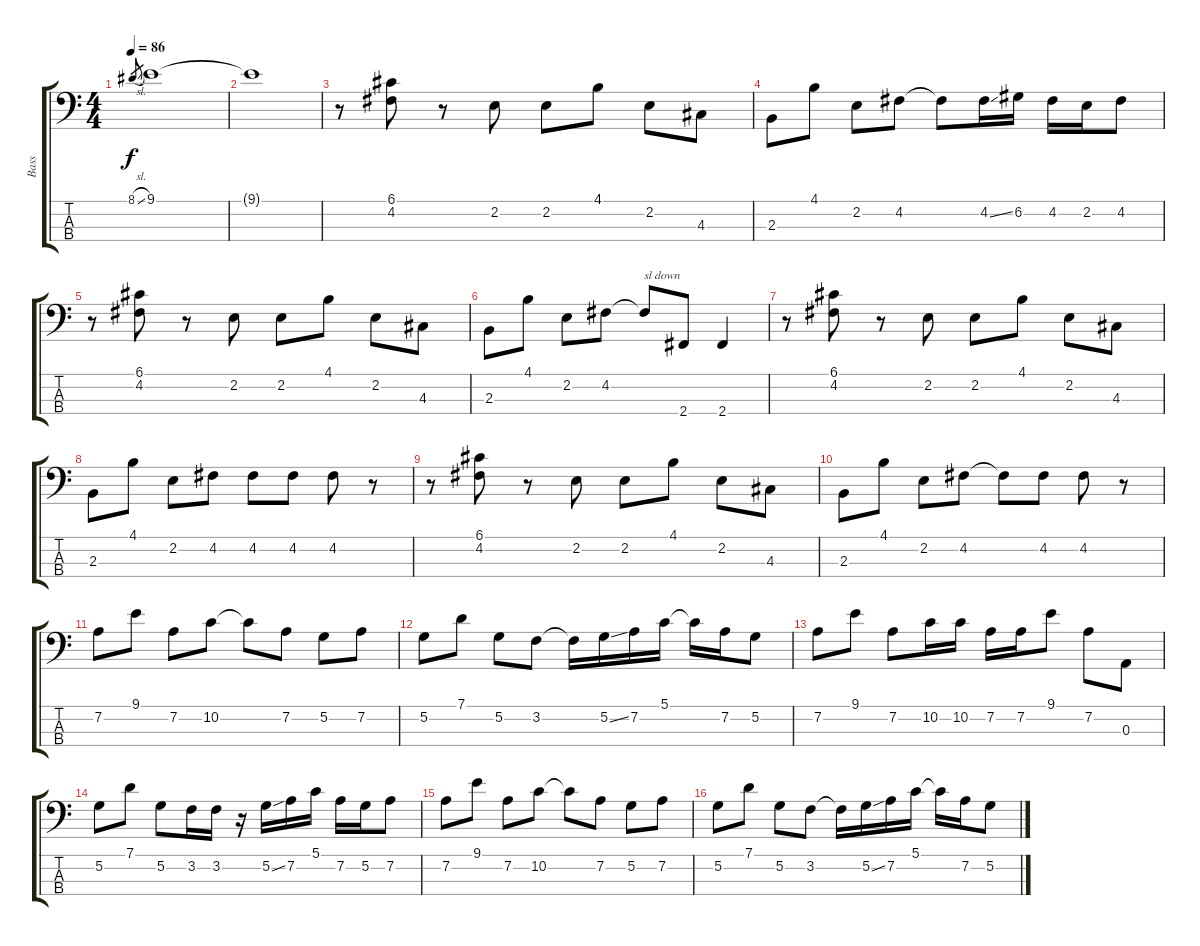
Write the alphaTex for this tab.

\track ("Bass" "Bass") {instrument electricbassfinger}
\staff {score tabs}
\tuning (G2 D2 A1 E1) {hide}
\ts (4 4)
\tempo 86
\clef f4
\ks c
8.1{sl}.8{gr dy f} 9.1.1 |
9.1{t}.1 |
r.8 (6.1 4.2).8 r.8 2.2.8 2.2.8 4.1.8 2.2.8 4.3.8 |
2.3.8 4.1.8 2.2.8 4.2.8 4.2{t}.8 4.2{ss}.16 6.2.16 4.2.16 2.2.16 4.2.8 |
r.8 (6.1 4.2).8 r.8 2.2.8 2.2.8 4.1.8 2.2.8 4.3.8 |
2.3.8 4.1.8 2.2.8 4.2.8 4.2{t}.8{txt "sl down"} 2.4.8 2.4.4 |
r.8 (6.1 4.2).8 r.8 2.2.8 2.2.8 4.1.8 2.2.8 4.3.8 |
2.3.8 4.1.8 2.2.8 4.2.8 4.2.8 4.2.8 4.2.8 r.8 |
r.8 (6.1 4.2).8 r.8 2.2.8 2.2.8 4.1.8 2.2.8 4.3.8 |
2.3.8 4.1.8 2.2.8 4.2.8 4.2{t}.8 4.2.8 4.2.8 r.8 |
7.2.8 9.1.8 7.2.8 10.2.8 10.2{t}.8 7.2.8 5.2.8 7.2.8 |
5.2.8 7.1.8 5.2.8 3.2.8 3.2{t}.16 5.2{ss}.16 7.2.16 5.1.16 5.1{t}.16 7.2.16 5.2.8 |
7.2.8 9.1.8 7.2.8 10.2.16 10.2.16 7.2.16 7.2.16 9.1.8 7.2.8 0.3.8 |
5.2.8 7.1.8 5.2.8 3.2.16 3.2.16 r.16 5.2{ss}.16 7.2.16 5.1.16 7.2.16 5.2.16 7.2.8 |
7.2.8 9.1.8 7.2.8 10.2.8 10.2{t}.8 7.2.8 5.2.8 7.2.8 |
5.2.8 7.1.8 5.2.8 3.2.8 3.2{t}.16 5.2{ss}.16 7.2.16 5.1.16 5.1{t}.16 7.2.16 5.2.8
